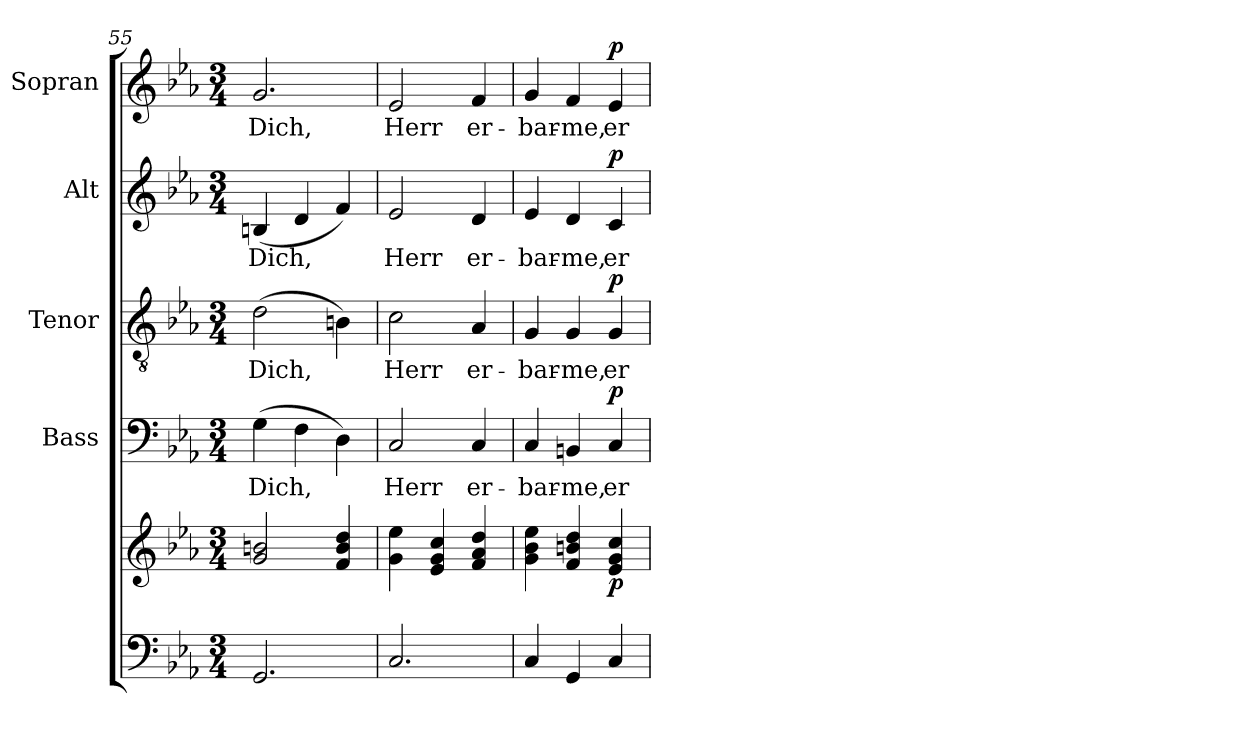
**kern	**kern	**dynam	**kern	**text	**dynam	**kern	**text	**dynam	**kern	**text	**dynam	**kern	**text	**dynam
*part5	*part5	*part5	*part4	*part4	*part4	*part3	*part3	*part3	*part2	*part2	*part2	*part1	*part1	*part1
*staff6	*staff5	*staff5/6	*staff4	*staff4	*staff4	*staff3	*staff3	*staff3	*staff2	*staff2	*staff2	*staff1	*staff1	*staff1
*	*	*	*I"Bass	*	*	*I"Tenor	*	*	*I"Alt	*	*	*I"Sopran	*	*
*	*	*	*I'B.	*	*	*I'T.	*	*	*I'A.	*	*	*I'S.	*	*
*clefF4	*clefG2	*	*clefF4	*	*	*clefGv2	*	*	*clefG2	*	*	*clefG2	*	*
*k[b-e-a-]	*k[b-e-a-]	*	*k[b-e-a-]	*	*	*k[b-e-a-]	*	*	*k[b-e-a-]	*	*	*k[b-e-a-]	*	*
*E-:	*E-:	*	*E-:	*	*	*E-:	*	*	*E-:	*	*	*E-:	*	*
*M3/4	*M3/4	*	*M3/4	*	*	*M3/4	*	*	*M3/4	*	*	*M3/4	*	*
=55	=55	=55	=55	=55	=55	=55	=55	=55	=55	=55	=55	=55	=55	=55
!	!	!	!	!LO:LY:b	!	!	!LO:LY:b	!	!	!LO:LY:b	!	!	!LO:LY:b	!
2.GG/	2g/ 2bn/	.	(>4G\	Dich,	.	(>2d\	Dich,	.	(<4Bn/	Dich,	.	2.g/	Dich,	.
.	.	.	4F\	.	.	.	.	.	4d/	.	.	.	.	.
.	4f/ 4b/ 4dd/	.	4D\)	.	.	4Bn\)	.	.	4f/)	.	.	.	.	.
=56	=56	=56	=56	=56	=56	=56	=56	=56	=56	=56	=56	=56	=56	=56
!	!	!	!	!LO:LY:b	!	!	!LO:LY:b	!	!	!LO:LY:b	!	!	!LO:LY:b	!
2.C/	4g\ 4ee-\	.	2C/	Herr	.	2c\	Herr	.	2e-/	Herr	.	2e-/	Herr	.
.	4e-/ 4g/ 4cc/	.	.	.	.	.	.	.	.	.	.	.	.	.
!	!	!	!	!LO:LY:b	!	!	!LO:LY:b	!	!	!LO:LY:b	!	!	!LO:LY:b	!
.	4f/ 4a-/ 4dd/	.	4C/	er-	.	4A-/	er-	.	4d/	er-	.	4f/	er-	.
=57	=57	=57	=57	=57	=57	=57	=57	=57	=57	=57	=57	=57	=57	=57
!	!	!	!	!LO:LY:b	!	!	!LO:LY:b	!	!	!LO:LY:b	!	!	!LO:LY:b	!
4C/	4g\ 4b-\ 4ee-\	.	4C/	-bar-	.	4G/	-bar-	.	4e-/	-bar-	.	4g/	-bar-	.
!	!	!	!	!LO:LY:b	!	!	!LO:LY:b	!	!	!LO:LY:b	!	!	!LO:LY:b	!
4GG/	4f/ 4bn/ 4dd/	.	4BBn/	-me,	.	4G/	-me,	.	4d/	-me,	.	4f/	-me,	.
!	!	!LO:DY:b	!	!LO:LY:b	!LO:DY:a	!	!LO:LY:b	!LO:DY:a	!	!LO:LY:b	!LO:DY:a	!	!LO:LY:b	!LO:DY:a
4C/	4e-/ 4g/ 4cc/	p	4C/	er-	p	4G/	er-	p	4c/	er-	p	4e-/	er-	p
=	=	=	=	=	=	=	=	=	=	=	=	=	=	=
*-	*-	*-	*-	*-	*-	*-	*-	*-	*-	*-	*-	*-	*-	*-
